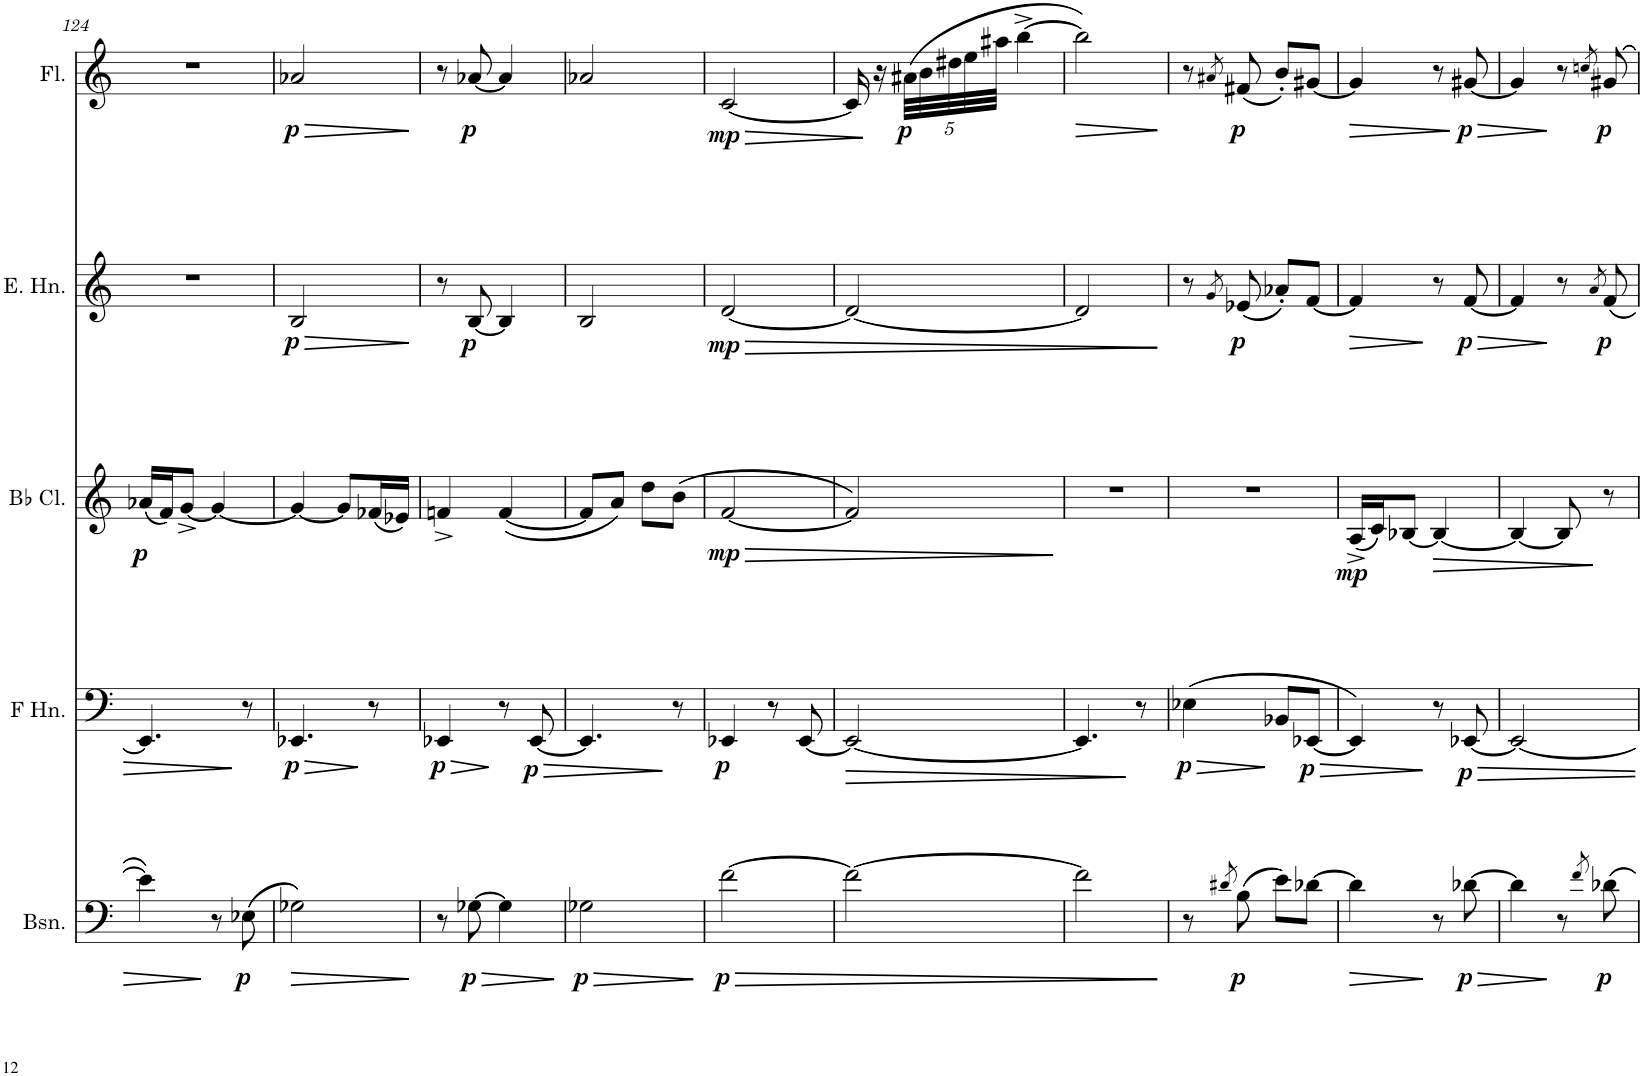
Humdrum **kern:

**kern	**dynam	**kern	**dynam	**kern	**dynam	**kern	**dynam	**kern	**dynam
*part5	*part5	*part4	*part4	*part3	*part3	*part2	*part2	*part1	*part1
*staff5	*staff5	*staff4	*staff4	*staff3	*staff3	*staff2	*staff2	*staff1	*staff1
*I"Bassoon	*	*I"Horn in F	*	*I"Bb Clarinet	*	*I"English Horn	*	*I"Flute	*
*I'Bsn.	*	*	*	*I'Bb Cl.	*	*I'E. Hn.	*	*I'Fl.	*
!!LO:PB:g=z
*clefF4	*	*clefF4	*	*clefG2	*	*clefG2	*	*clefG2	*
*	*	*ITrd4c7	*	*ITrd1c2	*	*ITrd4c7	*	*	*
*k[]	*	*k[]	*	*k[]	*	*k[]	*	*k[]	*
*M2/4	*	*M2/4	*	*M2/4	*	*M2/4	*	*M2/4	*
=124	=124	=124	=124	=124	=124	=124	=124	=124	=124
!	!	!	!	!	!LO:DY:b	!	!	!	!
4e-\]	.	4.EE-/]	.	(16a-X/LL	p	2r	.	2r	.
.	.	.	.	16f/J)	.	.	.	.	.
.	.	.	.	[8g^/J	.	.	.	.	.
8r	.	.	.	4g/_	.	.	.	.	.
!	!LO:DY:b	!	!	!	!	!	!	!	!
(8E-X\	p	8r	.	.	.	.	.	.	.
=125	=125	=125	=125	=125	=125	=125	=125	=125	=125
!	!LO:HP:b	!	!LO:HP:b	!	!	!	!LO:HP:b	!	!LO:HP:b
!	!	!	!LO:DY:n=1:b	!	!	!	!LO:DY:n=1:b	!	!LO:DY:n=1:b
2G-X\)	>	4.EE-X/	> p	4g/_	.	2B/	> p	2a-X/	> p
.	.	.	.	8g/L]	.	.	.	.	.
.	.	8r	.	(16f-X/L	.	.	.	.	.
.	.	.	.	16e-X/JJ)	.	.	.	.	.
.	.	.	.	.	.	.	.	.	]
=126	=126	=126	=126	=126	=126	=126	=126	=126	=126
!	!	!	!LO:HP:b	!	!	!	!	!	!
!	!	!	!LO:DY:n=1:b	!	!	!	!	!	!
8r	.	4EE-X/	> p	4fn^/	.	8r	.	8r	.
!	!LO:HP:b	!	!	!	!	!	!	!	!
!	!LO:DY:n=1:b	!	!	!	!	!	!LO:DY:b	!	!LO:DY:b
[8G-X\	> p	.	.	.	.	[8B/	p	[8a-X/	p
4G-\]	.	8r	]	([4f/	.	4B/]	.	4a-/]	.
!	!	!	!LO:HP:b	!	!	!	!	!	!
!	!	!	!LO:DY:n=2:b	!	!	!	!	!	!
.	.	[8EE-/	> p	.	.	.	.	.	.
.	]	.	.	.	.	.	.	.	.
=127	=127	=127	=127	=127	=127	=127	=127	=127	=127
!	!LO:HP:b	!	!	!	!	!	!	!	!
!	!LO:DY:n=1:b	!	!	!	!	!	!	!	!
2G-X\	> p	4.EE-/]	.	8f/L]	.	2B/	.	2a-X/	.
.	.	.	.	8a/J)	.	.	.	.	.
.	.	.	.	8dd\L	.	.	.	.	.
.	.	8r	]	(8b\J	.	.	.	.	.
.	]	.	.	.	.	.	.	.	.
=128	=128	=128	=128	=128	=128	=128	=128	=128	=128
!	!LO:HP:b	!	!	!	!LO:HP:b	!	!LO:HP:b	!	!LO:HP:b
!	!LO:DY:n=1:b	!	!LO:DY:b	!	!LO:DY:n=1:b	!	!LO:DY:n=1:b	!	!LO:DY:n=1:b
[2f\	> p	4EE-X/	p	[2f/	> mp	[2d/	> mp	[2c/	> mp
.	.	8r	.	.	.	.	.	.	.
.	.	[8EE-/	.	.	.	.	.	.	.
=129	=129	=129	=129	=129	=129	=129	=129	=129	=129
!	!	!	!LO:HP:b	!	!	!	!	!	!
2f\_	.	2EE-/_	>	2f/])	.	2d/_	.	16c/]	.
.	.	.	.	.	.	.	.	16r	]
*	*	*	*	*	*	*	*	*Xbrackettup	*
!	!	!	!	!	!	!	!	!	!LO:DY:b
.	.	.	.	.	.	.	.	(40a#X\LLL	p
.	.	.	.	.	.	.	.	40b\	.
.	.	.	.	.	.	.	.	40dd#X\	.
.	.	.	.	.	.	.	.	40ee\	.
.	.	.	.	.	.	.	.	40aa#X\JJJ	.
.	.	.	.	.	.	.	.	[4bb^\	.
=130	=130	=130	=130	=130	=130	=130	=130	=130	=130
!	!	!	!	!	!	!	!	!	!LO:HP:b
2f\]	.	4.EE-/]	.	2r	.	2d/]	.	2bb\])	>
.	.	8r	]	.	.	.	.	.	.
.	]	.	.	.	.	.	]	.	]
=131	=131	=131	=131	=131	=131	=131	=131	=131	=131
!	!	!	!LO:HP:b	!	!	!	!	!	!
!	!	!	!LO:DY:n=1:b	!	!	!	!	!	!
8r	.	(4E-X\	> p	2r	.	8r	.	8r	.
8qd#X/	.	.	.	.	.	8qg/	.	8qa#X/	.
!	!LO:DY:b	!	!	!	!	!	!LO:DY:b	!	!LO:DY:b
(8B\	p	.	.	.	.	(8e-X/	p	(8f#X/	p
8e\L)	.	8BB-X/L	]	.	.	8a-X'/L)	.	8b'/L)	.
!	!	!	!LO:DY:n=2:b	!	!	!	!	!	!
[8d-X\J	.	[8EE-X/J	p	.	.	[8f/J	.	[8g#X/J	.
=132	=132	=132	=132	=132	=132	=132	=132	=132	=132
!	!LO:HP:b	!	!	!	!LO:DY:b	!	!LO:HP:b	!	!LO:HP:b
4d-\]	>	4EE-/])	.	(16A^/LL	mp	4f/]	>	4g#/]	>
.	.	.	.	16c/J)	.	.	.	.	.
.	.	.	.	[8B-X/J	.	.	.	.	.
8r	]	8r	]	4B-/_	.	8r	]	8r	.
!	!LO:DY:b	!	!LO:DY:b	!	!	!	!LO:DY:b	!	!LO:HP:n=1:b
!	!	!	!	!	!	!	!	!	!LO:DY:n=1:b
[8d-X\	p	[8EE-X/	p	.	.	[8f/	p	[8g#X/	] > p
=133	=133	=133	=133	=133	=133	=133	=133	=133	=133
4d-\]	.	2EE-/_	.	4B-/_	.	4f/]	.	4g#/]	.
8r	]	.	.	8B-/]	.	8r	]	8r	]
8qf/	.	.	.	.	.	8qa/	.	8qccn/	.
!	!LO:DY:b	!	!	!	!	!	!LO:DY:b	!	!LO:DY:b
8d-X\	p	.	.	8r	]	8f/	p	8g#X/	p
=	=	=	=	=	=	=	=	=	=
*-	*-	*-	*-	*-	*-	*-	*-	*-	*-
